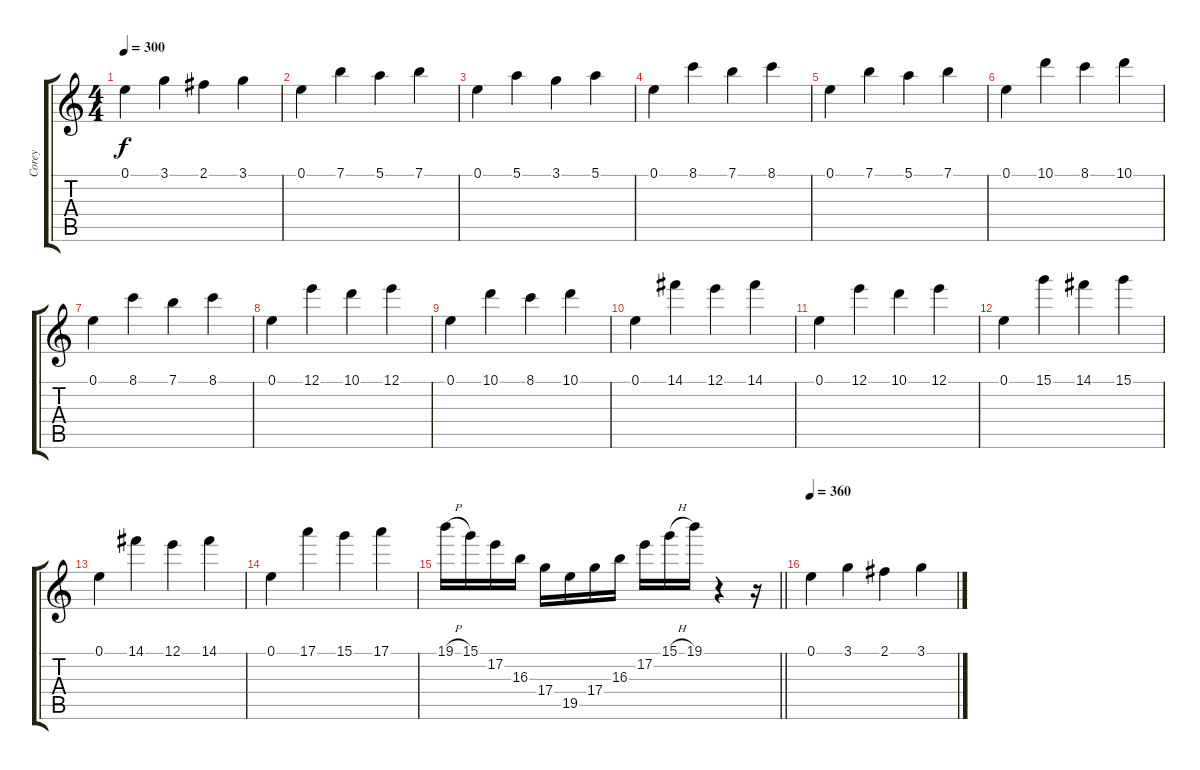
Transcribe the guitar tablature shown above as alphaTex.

\track ("Corey" "Corey") {instrument overdrivenguitar}
\staff {score tabs}
\tuning (E4 B3 G3 D3 A2 E2) {hide}
\ts (4 4)
\tempo 300
\clef g2
\ks c
0.1.4{dy f} 3.1.4 2.1.4 3.1.4 |
0.1.4 7.1.4 5.1.4 7.1.4 |
0.1.4 5.1.4 3.1.4 5.1.4 |
0.1.4 8.1.4 7.1.4 8.1.4 |
0.1.4 7.1.4 5.1.4 7.1.4 |
0.1.4 10.1.4 8.1.4 10.1.4 |
0.1.4 8.1.4 7.1.4 8.1.4 |
0.1.4 12.1.4 10.1.4 12.1.4 |
0.1.4 10.1.4 8.1.4 10.1.4 |
0.1.4 14.1.4 12.1.4 14.1.4 |
0.1.4 12.1.4 10.1.4 12.1.4 |
0.1.4 15.1.4 14.1.4 15.1.4 |
0.1.4 14.1.4 12.1.4 14.1.4 |
0.1.4 17.1.4 15.1.4 17.1.4 |
\barLineRight lightlight
19.1{h}.16 15.1.16 17.2.16 16.3.16 17.4.16 19.5.16 17.4.16 16.3.16 17.2.16 15.1{h}.16 19.1.16 r.4 r.16 |
\tempo 360
0.1.4 3.1.4 2.1.4 3.1.4
